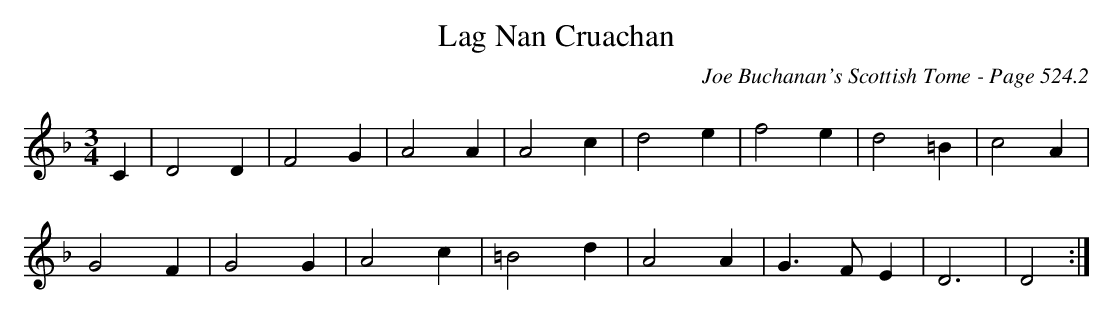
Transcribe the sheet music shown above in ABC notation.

X:1
T:Lag Nan Cruachan
C:Joe Buchanan's Scottish Tome - Page 524.2
L:1/4
M:3/4
K:F
C | D2 D | F2 G | A2 A | A2 c | d2 e | f2 e | d2 =B | c2 A |
G2 F | G2 G | A2 c | =B2 d | A2 A | G> F E | D3 | D2 :|
